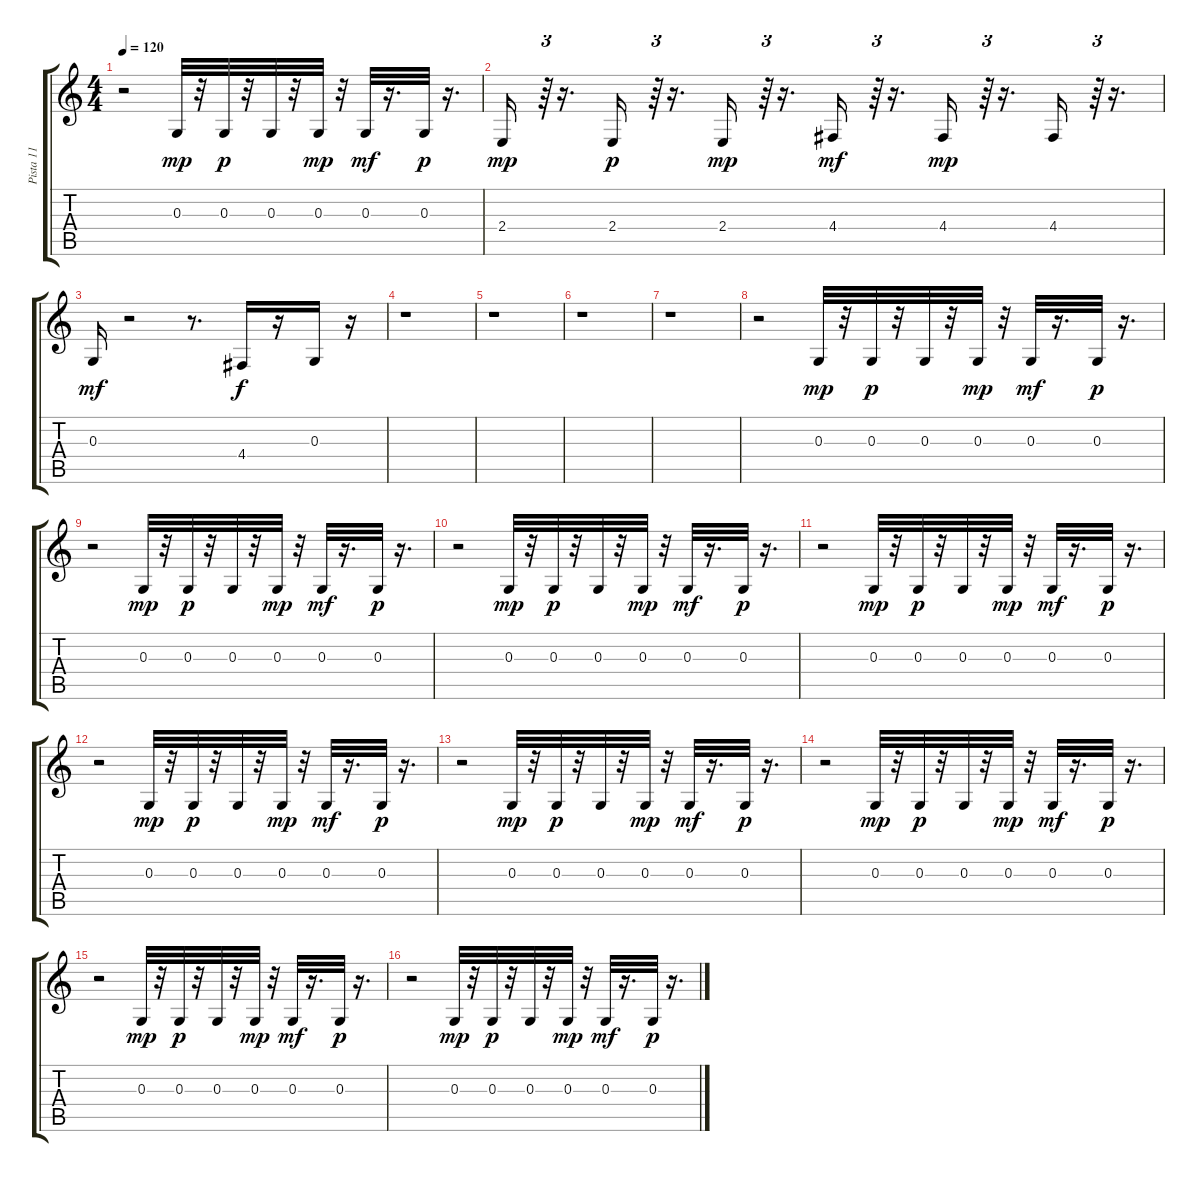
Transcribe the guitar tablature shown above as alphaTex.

\track ("Pista 11" "Pista 11") {instrument synthdrum}
\staff {score tabs}
\tuning (E4 B3 G3 D3 A2 E2) {hide}
\ts (4 4)
\tempo 120
\clef g2
\ks c
r.2{dy p} 0.3.32{dy mp} r.32 0.3.32{dy p} r.32 0.3.32 r.32 0.3.32{dy mp} r.32 0.3.32{dy mf} r.16{d} 0.3.32{dy p} r.16{d} |
2.4.16{dy mp} r.64{tu (3 2)} r.16{d} 2.4.16{dy p} r.64{tu (3 2)} r.16{d} 2.4.16{dy mp} r.64{tu (3 2)} r.16{d} 4.4.16{dy mf} r.64{tu (3 2)} r.16{d} 4.4.16{dy mp} r.64{tu (3 2)} r.16{d} 4.4.16 r.64{tu (3 2)} r.16{d} |
0.3.16{dy mf} r.2 r.8{d} 4.4.16{dy f} r.16 0.3.16 r.16 |
r.1 |
r.1 |
r.1 |
r.1 |
r.2 0.3.32{dy mp} r.32 0.3.32{dy p} r.32 0.3.32 r.32 0.3.32{dy mp} r.32 0.3.32{dy mf} r.16{d} 0.3.32{dy p} r.16{d} |
r.2 0.3.32{dy mp} r.32 0.3.32{dy p} r.32 0.3.32 r.32 0.3.32{dy mp} r.32 0.3.32{dy mf} r.16{d} 0.3.32{dy p} r.16{d} |
r.2 0.3.32{dy mp} r.32 0.3.32{dy p} r.32 0.3.32 r.32 0.3.32{dy mp} r.32 0.3.32{dy mf} r.16{d} 0.3.32{dy p} r.16{d} |
r.2 0.3.32{dy mp} r.32 0.3.32{dy p} r.32 0.3.32 r.32 0.3.32{dy mp} r.32 0.3.32{dy mf} r.16{d} 0.3.32{dy p} r.16{d} |
r.2 0.3.32{dy mp} r.32 0.3.32{dy p} r.32 0.3.32 r.32 0.3.32{dy mp} r.32 0.3.32{dy mf} r.16{d} 0.3.32{dy p} r.16{d} |
r.2 0.3.32{dy mp} r.32 0.3.32{dy p} r.32 0.3.32 r.32 0.3.32{dy mp} r.32 0.3.32{dy mf} r.16{d} 0.3.32{dy p} r.16{d} |
r.2 0.3.32{dy mp} r.32 0.3.32{dy p} r.32 0.3.32 r.32 0.3.32{dy mp} r.32 0.3.32{dy mf} r.16{d} 0.3.32{dy p} r.16{d} |
r.2 0.3.32{dy mp} r.32 0.3.32{dy p} r.32 0.3.32 r.32 0.3.32{dy mp} r.32 0.3.32{dy mf} r.16{d} 0.3.32{dy p} r.16{d} |
r.2 0.3.32{dy mp} r.32 0.3.32{dy p} r.32 0.3.32 r.32 0.3.32{dy mp} r.32 0.3.32{dy mf} r.16{d} 0.3.32{dy p} r.16{d}
